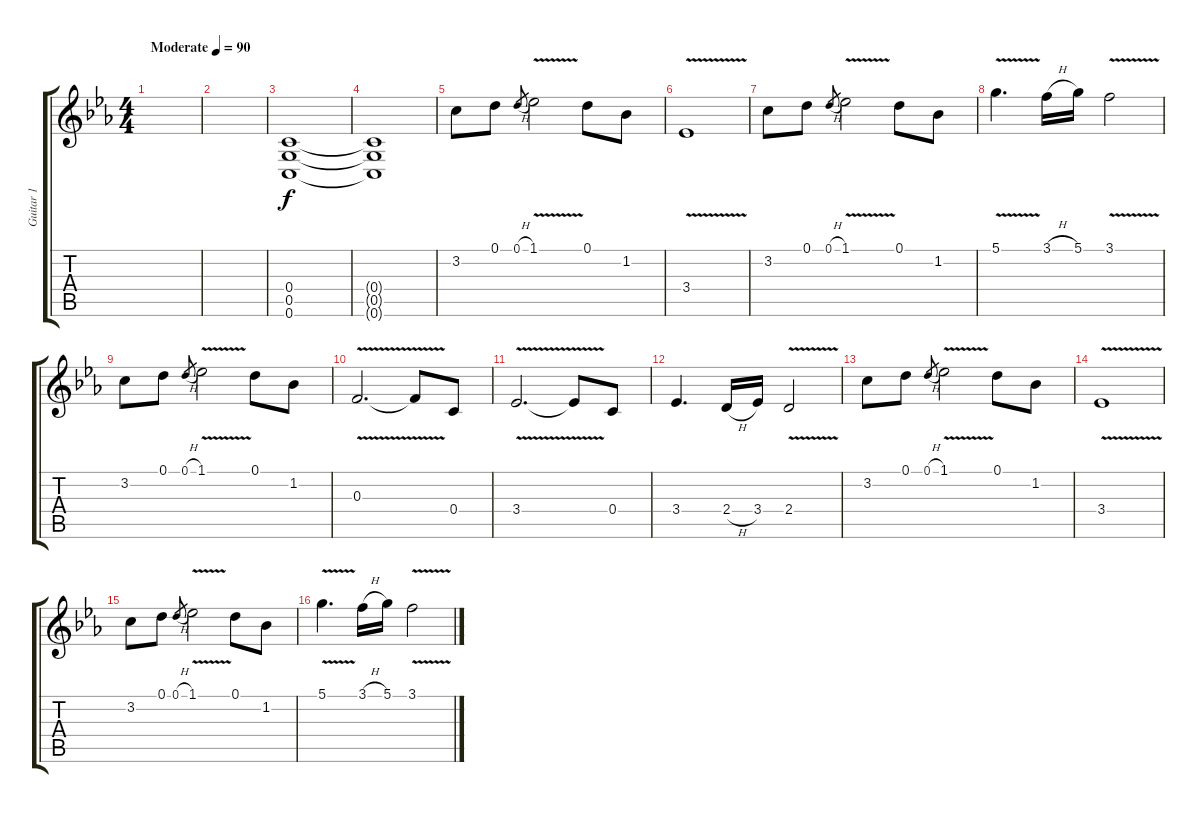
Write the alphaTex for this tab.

\track ("Guitar 1" "Guitar 1") {instrument distortionguitar}
\staff {score tabs}
\tuning (D4 A3 F3 C3 G2 C2) {hide}
\ts (4 4)
\tempo (90 "Moderate")
\clef g2
\ks cminor
|
|
(0.4 0.5 0.6).1 |
(0.4{t} 0.5{t} 0.6{t}).1 |
3.2.8 0.1.8 0.1{h}.8{gr} 1.1{v}.2 0.1.8 1.2.8 |
3.4{v}.1 |
3.2.8 0.1.8 0.1{h}.8{gr} 1.1{v}.2 0.1.8 1.2.8 |
5.1{v}.4{d} 3.1{h}.16 5.1.16 3.1{v}.2 |
3.2.8 0.1.8 0.1{h}.8{gr} 1.1{v}.2 0.1.8 1.2.8 |
0.3{v}.2{d} 0.3{t}.8 0.4.8 |
3.4{v}.2{d} 3.4{t}.8 0.4.8 |
3.4.4{d} 2.4{h}.16 3.4.16 2.4{v}.2 |
3.2.8 0.1.8 0.1{h}.8{gr} 1.1{v}.2 0.1.8 1.2.8 |
3.4{v}.1 |
3.2.8 0.1.8 0.1{h}.8{gr} 1.1{v}.2 0.1.8 1.2.8 |
5.1{v}.4{d} 3.1{h}.16 5.1.16 3.1{v}.2
